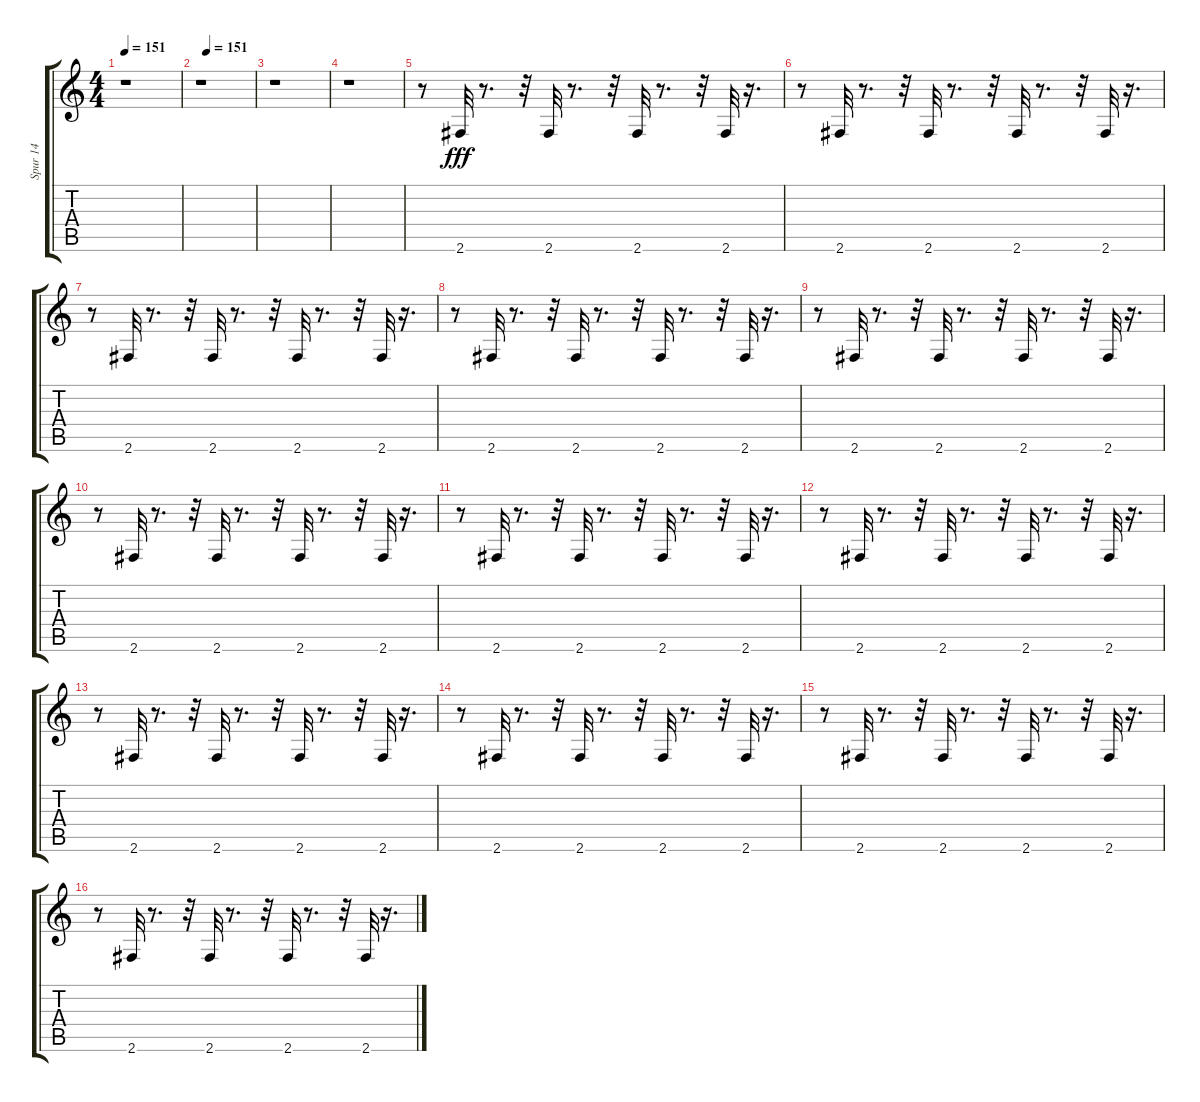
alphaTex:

\track ("Spur 14" "Spur 14") {instrument acousticguitarsteel}
\staff {score tabs}
\tuning (E4 B3 G3 D3 A2 E2) {hide}
\ts (4 4)
\tempo 151
\clef g2
\ks c
r.1{dy fff instrument acousticguitarsteel} |
\tempo (151 0.125)
r.1 |
r.1 |
r.1 |
r.8 2.6.32{volume 13 balance 8 instrument acousticgrandpiano} r.8{d} r.32 2.6.32 r.8{d} r.32 2.6.32 r.8{d} r.32 2.6.32 r.16{d} |
r.8 2.6.32 r.8{d} r.32 2.6.32 r.8{d} r.32 2.6.32 r.8{d} r.32 2.6.32 r.16{d} |
r.8 2.6.32 r.8{d} r.32 2.6.32 r.8{d} r.32 2.6.32 r.8{d} r.32 2.6.32 r.16{d} |
r.8 2.6.32 r.8{d} r.32 2.6.32 r.8{d} r.32 2.6.32 r.8{d} r.32 2.6.32 r.16{d} |
r.8 2.6.32 r.8{d} r.32 2.6.32 r.8{d} r.32 2.6.32 r.8{d} r.32 2.6.32 r.16{d} |
r.8 2.6.32 r.8{d} r.32 2.6.32 r.8{d} r.32 2.6.32 r.8{d} r.32 2.6.32 r.16{d} |
r.8 2.6.32 r.8{d} r.32 2.6.32 r.8{d} r.32 2.6.32 r.8{d} r.32 2.6.32 r.16{d} |
r.8 2.6.32 r.8{d} r.32 2.6.32 r.8{d} r.32 2.6.32 r.8{d} r.32 2.6.32 r.16{d} |
r.8 2.6.32 r.8{d} r.32 2.6.32 r.8{d} r.32 2.6.32 r.8{d} r.32 2.6.32 r.16{d} |
r.8 2.6.32 r.8{d} r.32 2.6.32 r.8{d} r.32 2.6.32 r.8{d} r.32 2.6.32 r.16{d} |
r.8 2.6.32 r.8{d} r.32 2.6.32 r.8{d} r.32 2.6.32 r.8{d} r.32 2.6.32 r.16{d} |
r.8 2.6.32 r.8{d} r.32 2.6.32 r.8{d} r.32 2.6.32 r.8{d} r.32 2.6.32 r.16{d}
